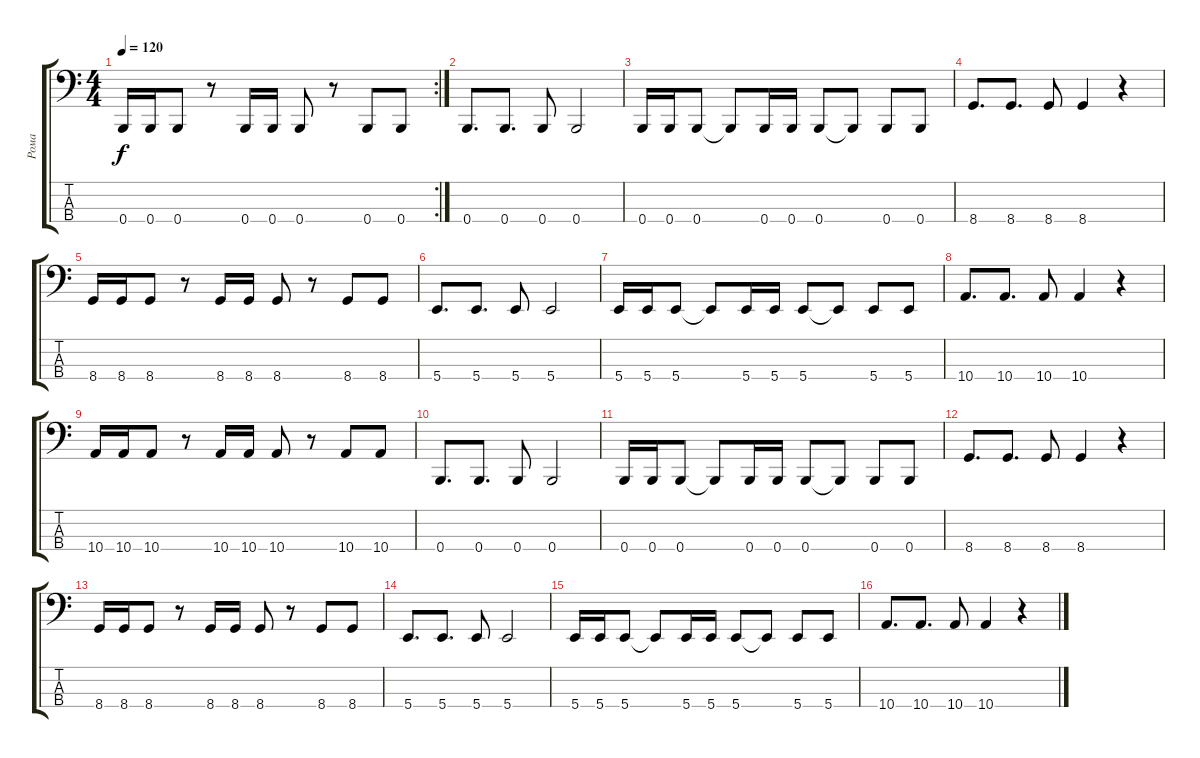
\track ("Рома" "Рома") {instrument electricbasspick}
\staff {score tabs}
\tuning (E2 B1 Gb1 B0) {hide}
\rc 2
\ts (4 4)
\tempo 120
\clef f4
\ks c
0.4.16{dy f} 0.4.16 0.4.8 r.8 0.4.16 0.4.16 0.4.8 r.8 0.4.8 0.4.8 |
0.4.8{d} 0.4.8{d} 0.4.8 0.4.2 |
0.4.16 0.4.16 0.4.8 0.4{t}.8 0.4.16 0.4.16 0.4.8 0.4{t}.8 0.4.8 0.4.8 |
8.4.8{d} 8.4.8{d} 8.4.8 8.4.4 r.4 |
8.4.16 8.4.16 8.4.8 r.8 8.4.16 8.4.16 8.4.8 r.8 8.4.8 8.4.8 |
5.4.8{d} 5.4.8{d} 5.4.8 5.4.2 |
5.4.16 5.4.16 5.4.8 5.4{t}.8 5.4.16 5.4.16 5.4.8 5.4{t}.8 5.4.8 5.4.8 |
10.4.8{d} 10.4.8{d} 10.4.8 10.4.4 r.4 |
10.4.16 10.4.16 10.4.8 r.8 10.4.16 10.4.16 10.4.8 r.8 10.4.8 10.4.8 |
0.4.8{d} 0.4.8{d} 0.4.8 0.4.2 |
0.4.16 0.4.16 0.4.8 0.4{t}.8 0.4.16 0.4.16 0.4.8 0.4{t}.8 0.4.8 0.4.8 |
8.4.8{d} 8.4.8{d} 8.4.8 8.4.4 r.4 |
8.4.16 8.4.16 8.4.8 r.8 8.4.16 8.4.16 8.4.8 r.8 8.4.8 8.4.8 |
5.4.8{d} 5.4.8{d} 5.4.8 5.4.2 |
5.4.16 5.4.16 5.4.8 5.4{t}.8 5.4.16 5.4.16 5.4.8 5.4{t}.8 5.4.8 5.4.8 |
10.4.8{d} 10.4.8{d} 10.4.8 10.4.4 r.4
